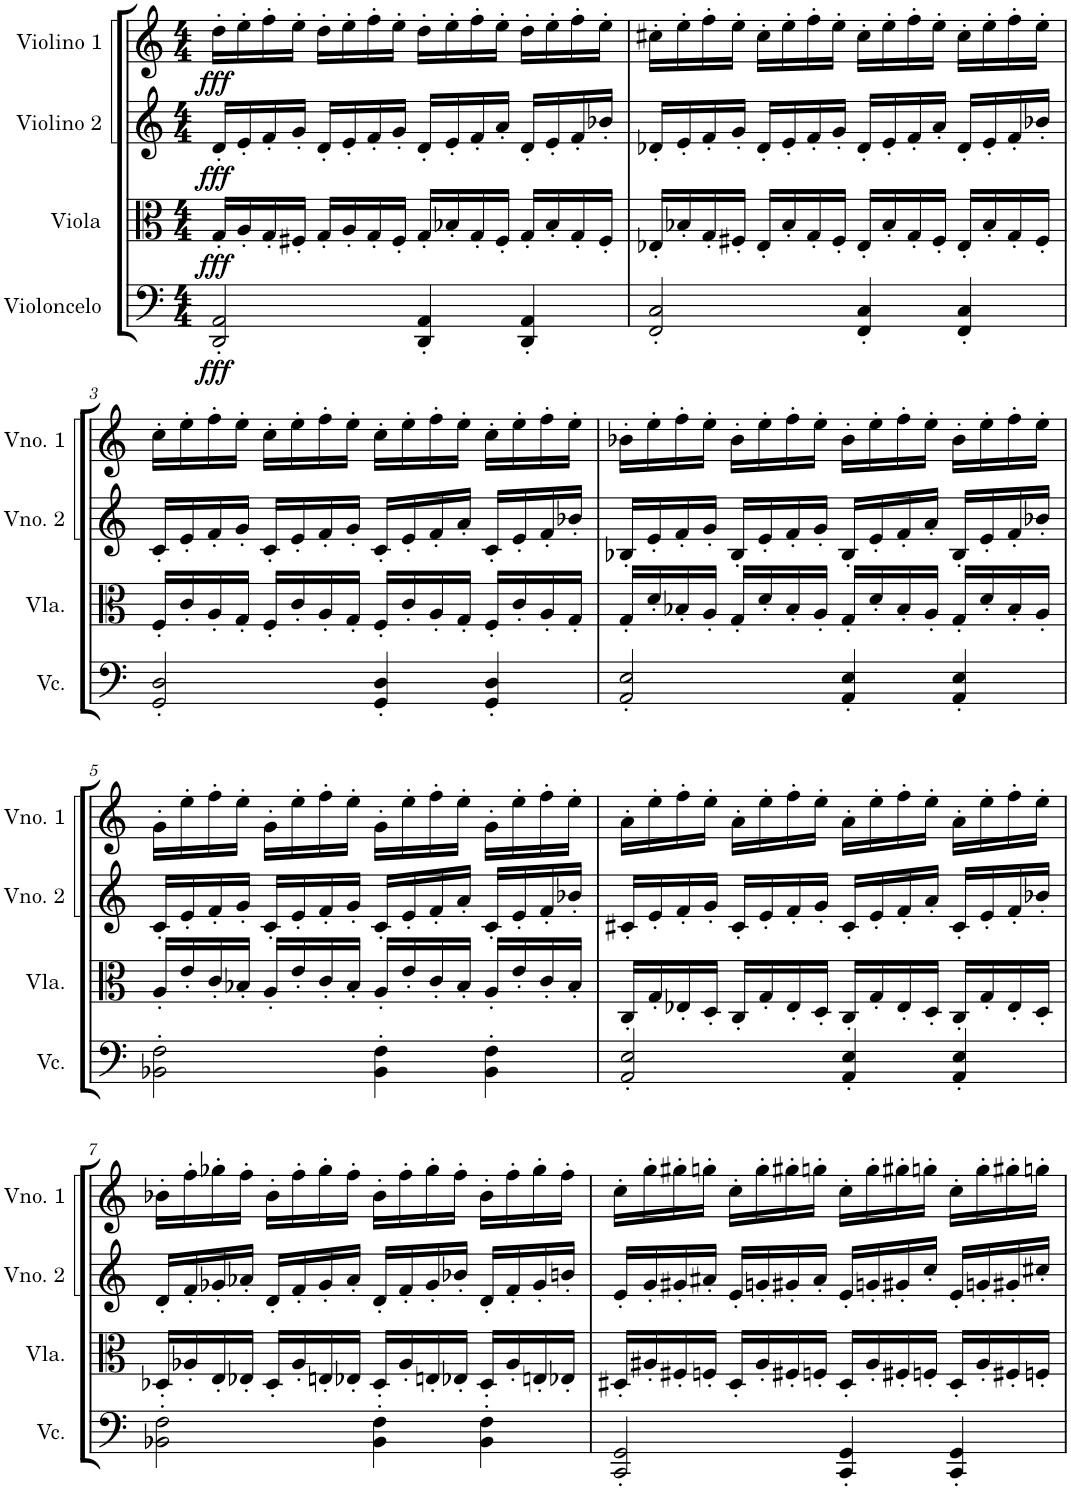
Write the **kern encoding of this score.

**kern	**dynam	**kern	**dynam	**kern	**dynam	**kern	**dynam
*part4	*part4	*part3	*part3	*part2	*part2	*part1	*part1
*staff4	*staff4	*staff3	*staff3	*staff2	*staff2	*staff1	*staff1
*I"Violoncelo	*	*I"Viola	*	*I"Violino 2	*	*I"Violino 1	*
*I'Vc.	*	*I'Vla.	*	*I'Vno. 2	*	*I'Vno. 1	*
*clefF4	*	*clefC3	*	*clefG2	*	*clefG2	*
*k[]	*	*k[]	*	*k[]	*	*k[]	*
*M4/4	*	*M4/4	*	*M4/4	*	*M4/4	*
=1	=1	=1	=1	=1	=1	=1	=1
!	!LO:DY:b	!	!LO:DY:b	!	!LO:DY:b	!	!LO:DY:b
2DD/' 2AA/'	fff	16G'/LL	fff	16d'/LL	fff	16dd'\LL	fff
.	.	16A'/	.	16e'/	.	16ee'\	.
.	.	16G'/	.	16f'/	.	16ff'\	.
.	.	16F#X'/JJ	.	16g'/JJ	.	16ee'\JJ	.
.	.	16G'/LL	.	16d'/LL	.	16dd'\LL	.
.	.	16A'/	.	16e'/	.	16ee'\	.
.	.	16G'/	.	16f'/	.	16ff'\	.
.	.	16F#'/JJ	.	16g'/JJ	.	16ee'\JJ	.
4DD/' 4AA/'	.	16G'/LL	.	16d'/LL	.	16dd'\LL	.
.	.	16B-X'/	.	16e'/	.	16ee'\	.
.	.	16G'/	.	16f'/	.	16ff'\	.
.	.	16F#'/JJ	.	16a'/JJ	.	16ee'\JJ	.
4DD/' 4AA/'	.	16G'/LL	.	16d'/LL	.	16dd'\LL	.
.	.	16B-'/	.	16e'/	.	16ee'\	.
.	.	16G'/	.	16f'/	.	16ff'\	.
.	.	16F#'/JJ	.	16b-X'/JJ	.	16ee'\JJ	.
=2	=2	=2	=2	=2	=2	=2	=2
2FF/' 2C/'	.	16E-X'/LL	.	16d-X'/LL	.	16cc#X'\LL	.
.	.	16B-X'/	.	16e'/	.	16ee'\	.
.	.	16G'/	.	16f'/	.	16ff'\	.
.	.	16F#X'/JJ	.	16g'/JJ	.	16ee'\JJ	.
.	.	16E-'/LL	.	16d-'/LL	.	16cc#'\LL	.
.	.	16B-'/	.	16e'/	.	16ee'\	.
.	.	16G'/	.	16f'/	.	16ff'\	.
.	.	16F#'/JJ	.	16g'/JJ	.	16ee'\JJ	.
4FF/' 4C/'	.	16E-'/LL	.	16d-'/LL	.	16cc#'\LL	.
.	.	16B-'/	.	16e'/	.	16ee'\	.
.	.	16G'/	.	16f'/	.	16ff'\	.
.	.	16F#'/JJ	.	16a'/JJ	.	16ee'\JJ	.
4FF/' 4C/'	.	16E-'/LL	.	16d-'/LL	.	16cc#'\LL	.
.	.	16B-'/	.	16e'/	.	16ee'\	.
.	.	16G'/	.	16f'/	.	16ff'\	.
.	.	16F#'/JJ	.	16b-X'/JJ	.	16ee'\JJ	.
!!LO:LB:g=z
=3	=3	=3	=3	=3	=3	=3	=3
2GG/' 2D/'	.	16F'/LL	.	16c'/LL	.	16cc'\LL	.
.	.	16c'/	.	16e'/	.	16ee'\	.
.	.	16A'/	.	16f'/	.	16ff'\	.
.	.	16G'/JJ	.	16g'/JJ	.	16ee'\JJ	.
.	.	16F'/LL	.	16c'/LL	.	16cc'\LL	.
.	.	16c'/	.	16e'/	.	16ee'\	.
.	.	16A'/	.	16f'/	.	16ff'\	.
.	.	16G'/JJ	.	16g'/JJ	.	16ee'\JJ	.
4GG/' 4D/'	.	16F'/LL	.	16c'/LL	.	16cc'\LL	.
.	.	16c'/	.	16e'/	.	16ee'\	.
.	.	16A'/	.	16f'/	.	16ff'\	.
.	.	16G'/JJ	.	16a'/JJ	.	16ee'\JJ	.
4GG/' 4D/'	.	16F'/LL	.	16c'/LL	.	16cc'\LL	.
.	.	16c'/	.	16e'/	.	16ee'\	.
.	.	16A'/	.	16f'/	.	16ff'\	.
.	.	16G'/JJ	.	16b-X'/JJ	.	16ee'\JJ	.
=4	=4	=4	=4	=4	=4	=4	=4
2AA/' 2E/'	.	16G'/LL	.	16B-X'/LL	.	16b-X'\LL	.
.	.	16d'/	.	16e'/	.	16ee'\	.
.	.	16B-X'/	.	16f'/	.	16ff'\	.
.	.	16A'/JJ	.	16g'/JJ	.	16ee'\JJ	.
.	.	16G'/LL	.	16B-'/LL	.	16b-'\LL	.
.	.	16d'/	.	16e'/	.	16ee'\	.
.	.	16B-'/	.	16f'/	.	16ff'\	.
.	.	16A'/JJ	.	16g'/JJ	.	16ee'\JJ	.
4AA/' 4E/'	.	16G'/LL	.	16B-'/LL	.	16b-'\LL	.
.	.	16d'/	.	16e'/	.	16ee'\	.
.	.	16B-'/	.	16f'/	.	16ff'\	.
.	.	16A'/JJ	.	16a'/JJ	.	16ee'\JJ	.
4AA/' 4E/'	.	16G'/LL	.	16B-'/LL	.	16b-'\LL	.
.	.	16d'/	.	16e'/	.	16ee'\	.
.	.	16B-'/	.	16f'/	.	16ff'\	.
.	.	16A'/JJ	.	16b-X'/JJ	.	16ee'\JJ	.
!!LO:LB:g=z
=5	=5	=5	=5	=5	=5	=5	=5
2BB-X\' 2F\'	.	16A'/LL	.	16c'/LL	.	16g'\LL	.
.	.	16e'/	.	16e'/	.	16ee'\	.
.	.	16c'/	.	16f'/	.	16ff'\	.
.	.	16B-X'/JJ	.	16g'/JJ	.	16ee'\JJ	.
.	.	16A'/LL	.	16c'/LL	.	16g'\LL	.
.	.	16e'/	.	16e'/	.	16ee'\	.
.	.	16c'/	.	16f'/	.	16ff'\	.
.	.	16B-'/JJ	.	16g'/JJ	.	16ee'\JJ	.
4BB-\' 4F\'	.	16A'/LL	.	16c'/LL	.	16g'\LL	.
.	.	16e'/	.	16e'/	.	16ee'\	.
.	.	16c'/	.	16f'/	.	16ff'\	.
.	.	16B-'/JJ	.	16a'/JJ	.	16ee'\JJ	.
4BB-\' 4F\'	.	16A'/LL	.	16c'/LL	.	16g'\LL	.
.	.	16e'/	.	16e'/	.	16ee'\	.
.	.	16c'/	.	16f'/	.	16ff'\	.
.	.	16B-'/JJ	.	16b-X'/JJ	.	16ee'\JJ	.
=6	=6	=6	=6	=6	=6	=6	=6
2AA/' 2E/'	.	16C'/LL	.	16c#X'/LL	.	16a'\LL	.
.	.	16G'/	.	16e'/	.	16ee'\	.
.	.	16E-X'/	.	16f'/	.	16ff'\	.
.	.	16D'/JJ	.	16g'/JJ	.	16ee'\JJ	.
.	.	16C'/LL	.	16c#'/LL	.	16a'\LL	.
.	.	16G'/	.	16e'/	.	16ee'\	.
.	.	16E-'/	.	16f'/	.	16ff'\	.
.	.	16D'/JJ	.	16g'/JJ	.	16ee'\JJ	.
4AA/' 4E/'	.	16C'/LL	.	16c#'/LL	.	16a'\LL	.
.	.	16G'/	.	16e'/	.	16ee'\	.
.	.	16E-'/	.	16f'/	.	16ff'\	.
.	.	16D'/JJ	.	16a'/JJ	.	16ee'\JJ	.
4AA/' 4E/'	.	16C'/LL	.	16c#'/LL	.	16a'\LL	.
.	.	16G'/	.	16e'/	.	16ee'\	.
.	.	16E-'/	.	16f'/	.	16ff'\	.
.	.	16D'/JJ	.	16b-X'/JJ	.	16ee'\JJ	.
!!LO:LB:g=z
=7	=7	=7	=7	=7	=7	=7	=7
2BB-X\' 2F\'	.	16D-X'/LL	.	16d'/LL	.	16b-X'\LL	.
.	.	16A-X'/	.	16f'/	.	16ff'\	.
.	.	16E'/	.	16g-X'/	.	16gg-X'\	.
.	.	16E-X'/JJ	.	16a-X'/JJ	.	16ff'\JJ	.
.	.	16D-'/LL	.	16d'/LL	.	16b-'\LL	.
.	.	16A-'/	.	16f'/	.	16ff'\	.
.	.	16En'/	.	16g-'/	.	16gg-'\	.
.	.	16E-X'/JJ	.	16a-'/JJ	.	16ff'\JJ	.
4BB-\' 4F\'	.	16D-'/LL	.	16d'/LL	.	16b-'\LL	.
.	.	16A-'/	.	16f'/	.	16ff'\	.
.	.	16En'/	.	16g-'/	.	16gg-'\	.
.	.	16E-X'/JJ	.	16b-X'/JJ	.	16ff'\JJ	.
4BB-\' 4F\'	.	16D-'/LL	.	16d'/LL	.	16b-'\LL	.
.	.	16A-'/	.	16f'/	.	16ff'\	.
.	.	16En'/	.	16g-'/	.	16gg-'\	.
.	.	16E-X'/JJ	.	16bn'/JJ	.	16ff'\JJ	.
=8	=8	=8	=8	=8	=8	=8	=8
2CC/' 2GG/'	.	16D#X'/LL	.	16e'/LL	.	16cc'\LL	.
.	.	16A#X'/	.	16g'/	.	16gg'\	.
.	.	16F#X'/	.	16g#X'/	.	16gg#X'\	.
.	.	16Fn'/JJ	.	16a#X'/JJ	.	16ggn'\JJ	.
.	.	16D#'/LL	.	16e'/LL	.	16cc'\LL	.
.	.	16A#'/	.	16gn'/	.	16gg'\	.
.	.	16F#X'/	.	16g#X'/	.	16gg#X'\	.
.	.	16Fn'/JJ	.	16a#'/JJ	.	16ggn'\JJ	.
4CC/' 4GG/'	.	16D#'/LL	.	16e'/LL	.	16cc'\LL	.
.	.	16A#'/	.	16gn'/	.	16gg'\	.
.	.	16F#X'/	.	16g#X'/	.	16gg#X'\	.
.	.	16Fn'/JJ	.	16cc'/JJ	.	16ggn'\JJ	.
4CC/' 4GG/'	.	16D#'/LL	.	16e'/LL	.	16cc'\LL	.
.	.	16A#'/	.	16gn'/	.	16gg'\	.
.	.	16F#X'/	.	16g#X'/	.	16gg#X'\	.
.	.	16Fn'/JJ	.	16cc#X'/JJ	.	16ggn'\JJ	.
=	=	=	=	=	=	=	=
*-	*-	*-	*-	*-	*-	*-	*-
